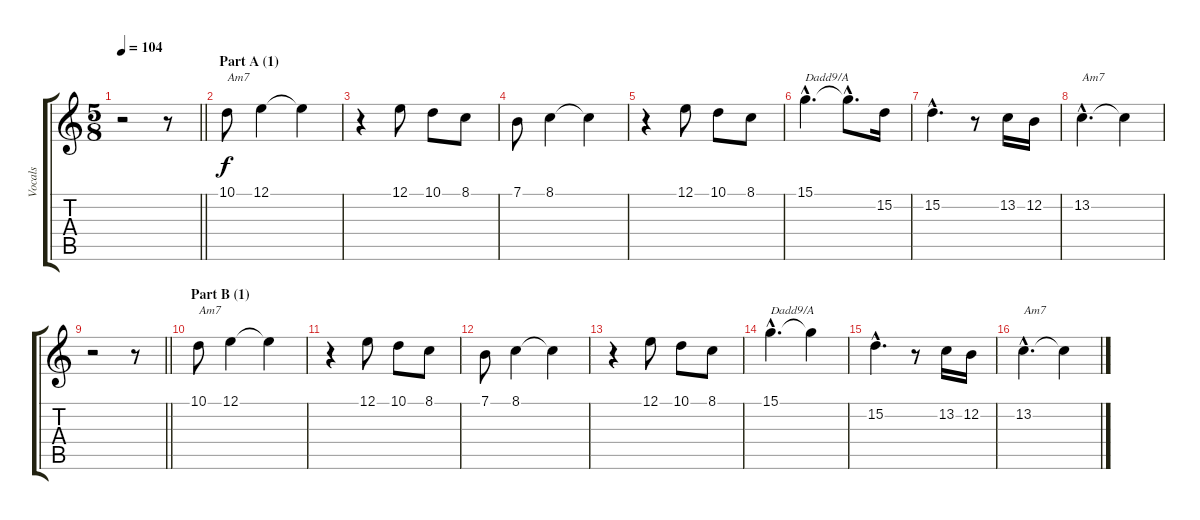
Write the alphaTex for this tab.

\track ("Vocals" "Vocals") {instrument trumpet}
\staff {score tabs}
\tuning (E4 B3 G3 D3 A2 E2) {hide}
\ts (5 8)
\tempo 104
\clef g2
\barLineRight lightlight
\ks c
r.2{dy f} r.8 |
\section ("" "Part A (1)")
10.1.8{txt "Am7"} 12.1.4 12.1{t}.4 |
r.4 12.1.8 10.1.8 8.1.8 |
7.1.8 8.1.4 8.1{t}.4 |
r.4 12.1.8 10.1.8 8.1.8 |
15.1{hac}.4{d txt "Dadd9/A"} 15.1{hac t}.8{d} 15.2.16 |
15.2{hac}.4{d} r.8 13.2.16 12.2.16 |
13.2{hac}.4{d txt "Am7"} 13.2{t}.4 |
\barLineRight lightlight
r.2 r.8 |
\section ("" "Part B (1)")
10.1.8{txt "Am7"} 12.1.4 12.1{t}.4 |
r.4 12.1.8 10.1.8 8.1.8 |
7.1.8 8.1.4 8.1{t}.4 |
r.4 12.1.8 10.1.8 8.1.8 |
15.1{hac}.4{d txt "Dadd9/A"} 15.1{t}.4 |
15.2{hac}.4{d} r.8 13.2.16 12.2.16 |
13.2{hac}.4{d txt "Am7"} 13.2{t}.4
